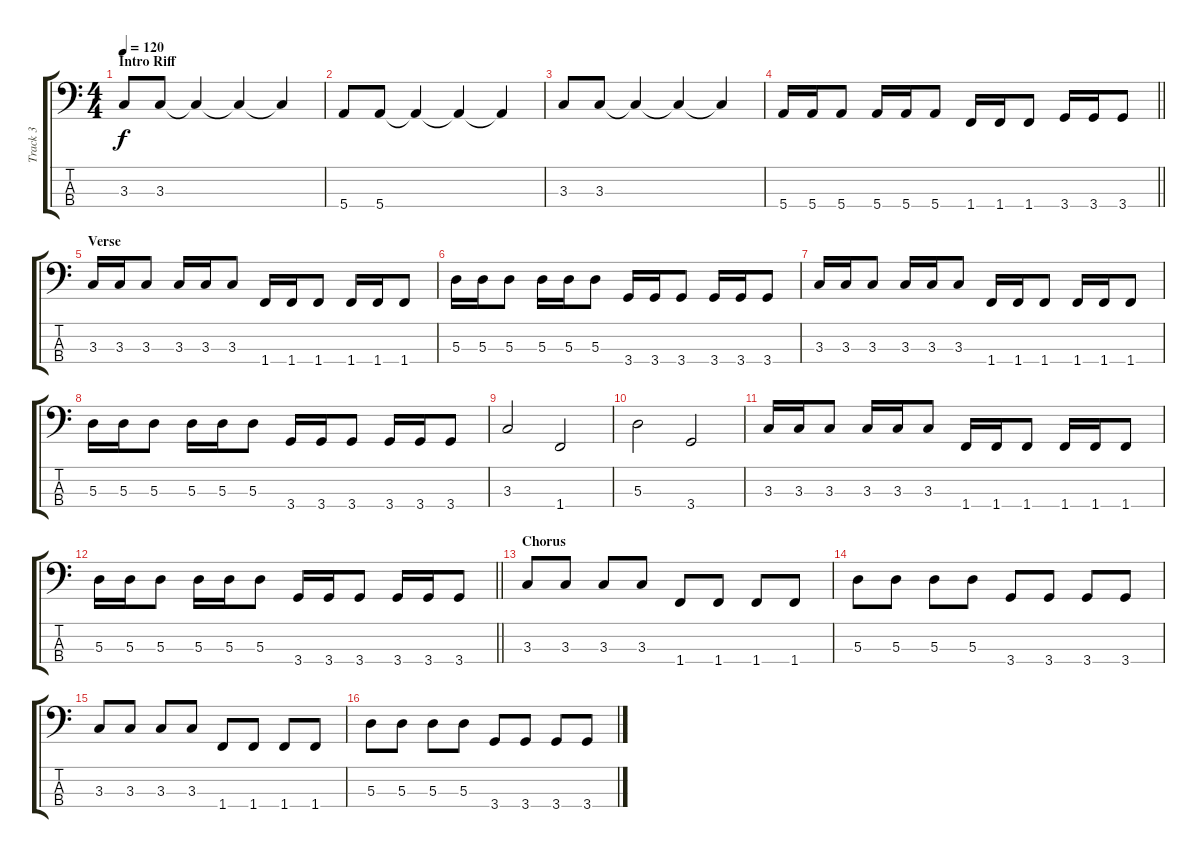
\track ("Track 3" "Track 3") {instrument electricbassfinger}
\staff {score tabs}
\tuning (G2 D2 A1 E1) {hide}
\ts (4 4)
\section ("" "Intro Riff")
\tempo 120
\clef f4
\ks c
3.3.8{dy f} 3.3.8 3.3{t}.4 3.3{t}.4 3.3{t}.4 |
5.4.8 5.4.8 5.4{t}.4 5.4{t}.4 5.4{t}.4 |
3.3.8 3.3.8 3.3{t}.4 3.3{t}.4 3.3{t}.4 |
\barLineRight lightlight
5.4.16 5.4.16 5.4.8 5.4.16 5.4.16 5.4.8 1.4.16 1.4.16 1.4.8 3.4.16 3.4.16 3.4.8 |
\section ("" "Verse")
3.3.16 3.3.16 3.3.8 3.3.16 3.3.16 3.3.8 1.4.16 1.4.16 1.4.8 1.4.16 1.4.16 1.4.8 |
5.3.16 5.3.16 5.3.8 5.3.16 5.3.16 5.3.8 3.4.16 3.4.16 3.4.8 3.4.16 3.4.16 3.4.8 |
3.3.16 3.3.16 3.3.8 3.3.16 3.3.16 3.3.8 1.4.16 1.4.16 1.4.8 1.4.16 1.4.16 1.4.8 |
5.3.16 5.3.16 5.3.8 5.3.16 5.3.16 5.3.8 3.4.16 3.4.16 3.4.8 3.4.16 3.4.16 3.4.8 |
3.3.2 1.4.2 |
5.3.2 3.4.2 |
3.3.16 3.3.16 3.3.8 3.3.16 3.3.16 3.3.8 1.4.16 1.4.16 1.4.8 1.4.16 1.4.16 1.4.8 |
\barLineRight lightlight
5.3.16 5.3.16 5.3.8 5.3.16 5.3.16 5.3.8 3.4.16 3.4.16 3.4.8 3.4.16 3.4.16 3.4.8 |
\section ("" "Chorus")
3.3.8 3.3.8 3.3.8 3.3.8 1.4.8 1.4.8 1.4.8 1.4.8 |
5.3.8 5.3.8 5.3.8 5.3.8 3.4.8 3.4.8 3.4.8 3.4.8 |
3.3.8 3.3.8 3.3.8 3.3.8 1.4.8 1.4.8 1.4.8 1.4.8 |
5.3.8 5.3.8 5.3.8 5.3.8 3.4.8 3.4.8 3.4.8 3.4.8
